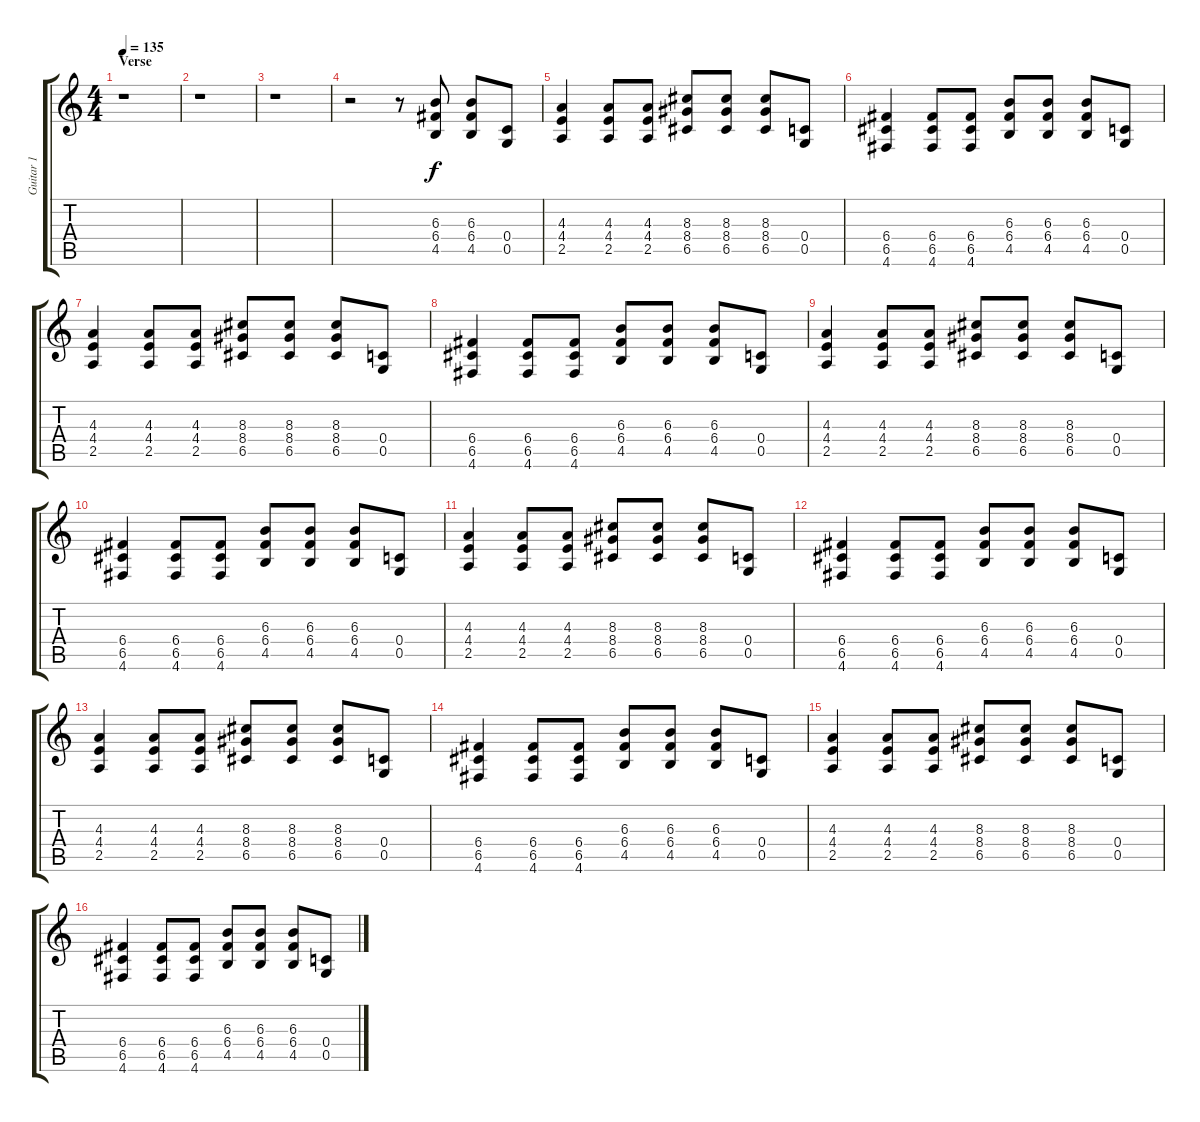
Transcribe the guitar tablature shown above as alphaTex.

\track ("Guitar 1" "Guitar 1") {instrument distortionguitar}
\staff {score tabs}
\tuning (D4 A3 F3 C3 G2 D2) {hide}
\ts (4 4)
\section ("" "Verse")
\tempo 135
\clef g2
\ks c
r.1{dy f instrument distortionguitar} |
r.1 |
r.1 |
r.2 r.8 (6.3 6.4 4.5).8 (6.3 6.4 4.5).8 (0.4 0.5).8 |
(4.3 4.4 2.5).4 (4.3 4.4 2.5).8 (4.3 4.4 2.5).8 (8.3 8.4 6.5).8 (8.3 8.4 6.5).8 (8.3 8.4 6.5).8 (0.4 0.5).8 |
(6.4 6.5 4.6).4 (6.4 6.5 4.6).8 (6.4 6.5 4.6).8 (6.3 6.4 4.5).8 (6.3 6.4 4.5).8 (6.3 6.4 4.5).8 (0.4 0.5).8 |
(4.3 4.4 2.5).4 (4.3 4.4 2.5).8 (4.3 4.4 2.5).8 (8.3 8.4 6.5).8 (8.3 8.4 6.5).8 (8.3 8.4 6.5).8 (0.4 0.5).8 |
(6.4 6.5 4.6).4 (6.4 6.5 4.6).8 (6.4 6.5 4.6).8 (6.3 6.4 4.5).8 (6.3 6.4 4.5).8 (6.3 6.4 4.5).8 (0.4 0.5).8 |
(4.3 4.4 2.5).4 (4.3 4.4 2.5).8 (4.3 4.4 2.5).8 (8.3 8.4 6.5).8 (8.3 8.4 6.5).8 (8.3 8.4 6.5).8 (0.4 0.5).8 |
(6.4 6.5 4.6).4 (6.4 6.5 4.6).8 (6.4 6.5 4.6).8 (6.3 6.4 4.5).8 (6.3 6.4 4.5).8 (6.3 6.4 4.5).8 (0.4 0.5).8 |
(4.3 4.4 2.5).4 (4.3 4.4 2.5).8 (4.3 4.4 2.5).8 (8.3 8.4 6.5).8 (8.3 8.4 6.5).8 (8.3 8.4 6.5).8 (0.4 0.5).8 |
(6.4 6.5 4.6).4 (6.4 6.5 4.6).8 (6.4 6.5 4.6).8 (6.3 6.4 4.5).8 (6.3 6.4 4.5).8 (6.3 6.4 4.5).8 (0.4 0.5).8 |
(4.3 4.4 2.5).4 (4.3 4.4 2.5).8 (4.3 4.4 2.5).8 (8.3 8.4 6.5).8 (8.3 8.4 6.5).8 (8.3 8.4 6.5).8 (0.4 0.5).8 |
(6.4 6.5 4.6).4 (6.4 6.5 4.6).8 (6.4 6.5 4.6).8 (6.3 6.4 4.5).8 (6.3 6.4 4.5).8 (6.3 6.4 4.5).8 (0.4 0.5).8 |
(4.3 4.4 2.5).4 (4.3 4.4 2.5).8 (4.3 4.4 2.5).8 (8.3 8.4 6.5).8 (8.3 8.4 6.5).8 (8.3 8.4 6.5).8 (0.4 0.5).8 |
(6.4 6.5 4.6).4 (6.4 6.5 4.6).8 (6.4 6.5 4.6).8 (6.3 6.4 4.5).8 (6.3 6.4 4.5).8 (6.3 6.4 4.5).8 (0.4 0.5).8
